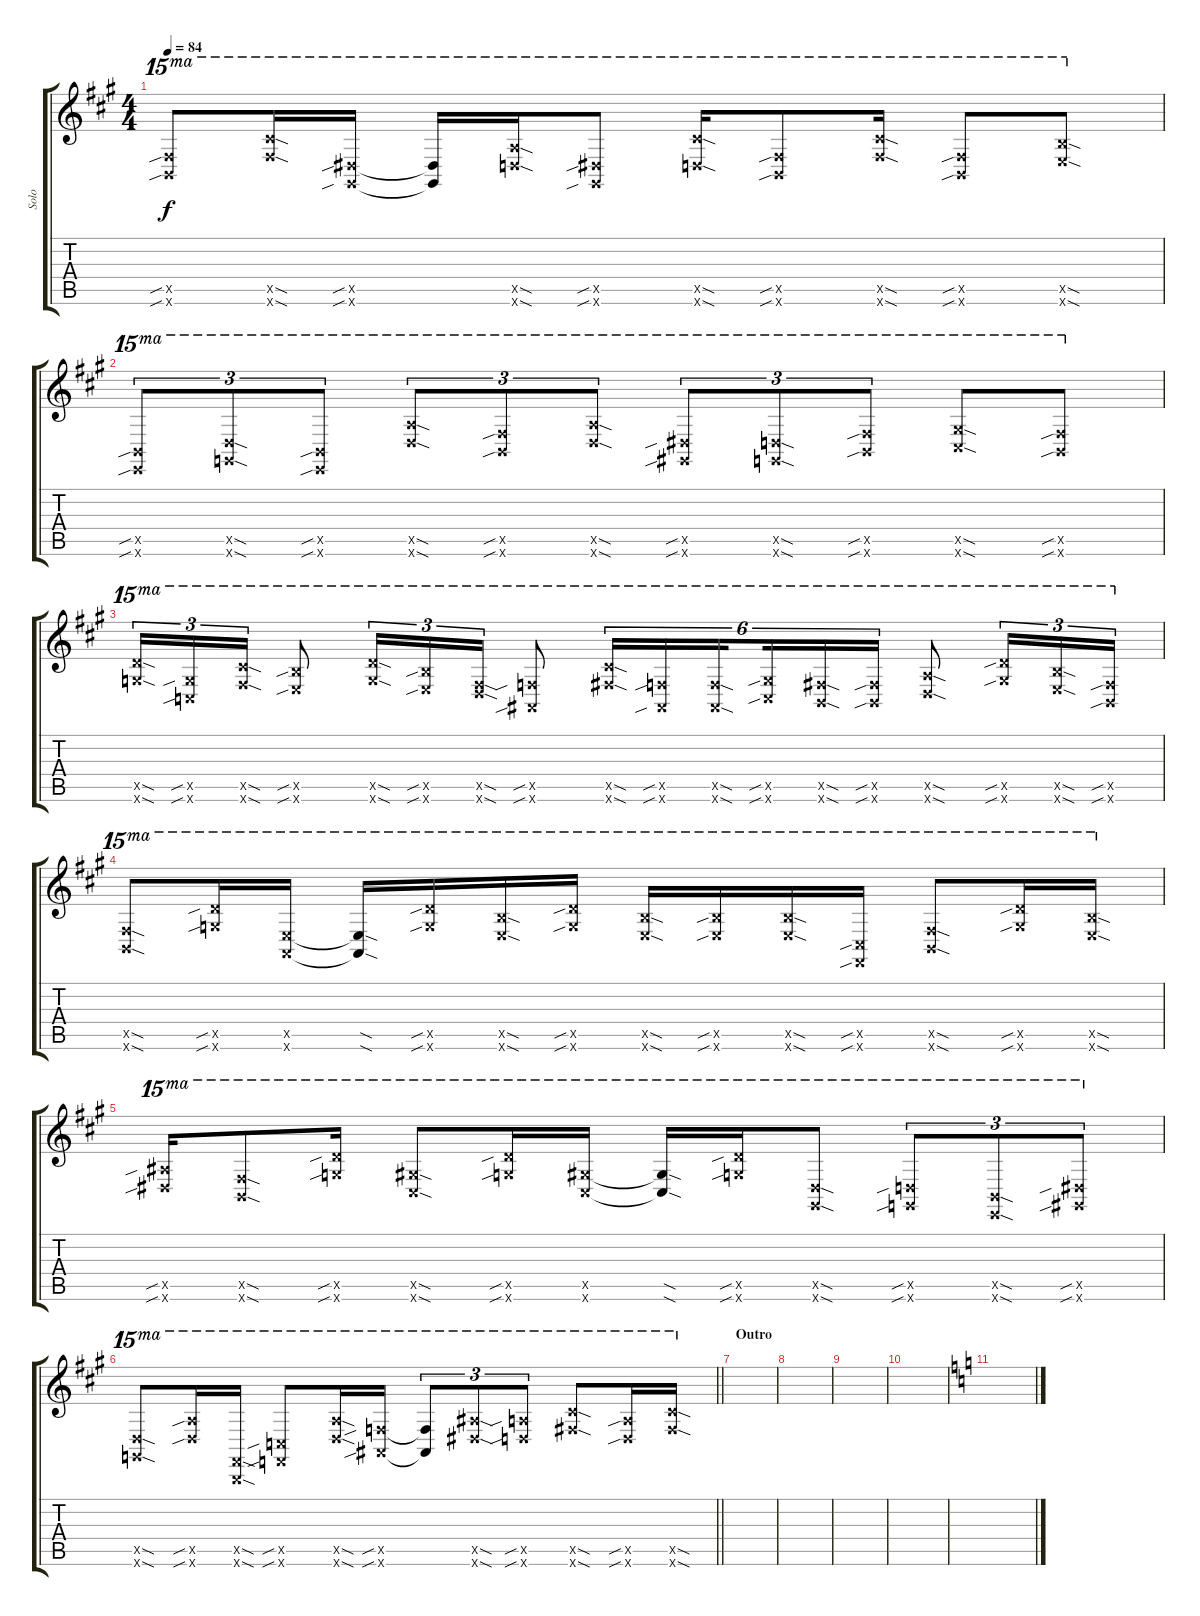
\track ("Solo" "Solo") {instrument distortionguitar}
\staff {score tabs}
\tuning (E4 B3 G3 D3 A2 E2) {hide}
\ts (4 4)
\tempo 84
\clef g2
\ks a
(21.5{sib x} 19.6{sib x}).8{ot 15ma dy f} (28.5{sod x} 26.6{sod x}).16{ot 15ma} (18.5{sib x} 16.6{sib x}).16{ot 15ma} (18.5{t} 16.6{t}).16{ot 15ma} (24.5{sod x} 22.6{sod x}).16{ot 15ma} (18.5{sib x} 16.6{sib x}).8{ot 15ma} (28.5{sod x} 22.6{sod x}).16{ot 15ma} (21.5{sib x} 19.6{sib x}).8{ot 15ma} (28.5{sod x} 26.6{sod x}).16{ot 15ma} (21.5{sib x} 19.6{sib x}).8{ot 15ma} (26.5{sod x} 24.6{sod x}).8{ot 15ma} |
(14.5{sib x} 12.6{sib x}).8{tu (3 2) ot 15ma} (17.5{sod x} 15.6{sod x}).8{tu (3 2) ot 15ma} (14.5{sib x} 12.6{sib x}).8{tu (3 2) ot 15ma} (24.5{sod x} 22.6{sod x}).8{tu (3 2) ot 15ma} (21.5{sib x} 19.6{sib x}).8{tu (3 2) ot 15ma} (24.5{sod x} 22.6{sod x}).8{tu (3 2) ot 15ma} (18.5{sib x} 16.6{sib x}).8{tu (3 2) ot 15ma} (17.5{sod x} 15.6{sod x}).8{tu (3 2) ot 15ma} (21.5{sib x} 19.6{sib x}).8{tu (3 2) ot 15ma} (23.5{sod x} 21.6{sod x}).8{ot 15ma} (21.5{sib x} 19.6{sib x}).8{ot 15ma} |
(29.5{sod x} 27.6{sod x}).16{tu (3 2) ot 15ma} (22.5{sib x} 20.6{sib x}).16{tu (3 2) ot 15ma} (28.5{sod x} 26.6{sod x}).16{tu (3 2) ot 15ma} (26.5{sib x} 24.6{sib x}).8{ot 15ma} (29.5{sod x} 27.6{sod x}).16{tu (3 2) ot 15ma} (26.5{sib x} 24.6{sib x}).16{tu (3 2) ot 15ma} (21.5{sod x} 22.6{sod x}).16{tu (3 2) ot 15ma} (20.5{sib x} 18.6{sib x}).8{ot 15ma} (28.5{sod x} 26.6{sod x}).16{tu (6 4) ot 15ma} (20.5{sib x} 18.6{sib x}).16{tu (6 4) ot 15ma} (20.5{sod x} 18.6{sod x}).16{tu (6 4) ot 15ma beam splitsecondary} (22.5{sib x} 20.6{sib x}).16{tu (6 4) ot 15ma} (21.5{sod x} 19.6{sod x}).16{tu (6 4) ot 15ma} (21.5{sib x} 19.6{sib x}).16{tu (6 4) ot 15ma} (24.5{sod x} 22.6{sod x}).8{ot 15ma} (29.5{sib x} 27.6{sib x}).16{tu (3 2) ot 15ma} (26.5{sod x} 24.6{sod x}).16{tu (3 2) ot 15ma} (21.5{sib x} 19.6{sib x}).16{tu (3 2) ot 15ma} |
(21.5{sod x} 19.6{sod x}).8{ot 15ma} (29.5{sib x} 27.6{sib x}).16{ot 15ma} (19.5{x} 17.6{x}).16{ot 15ma} (19.5{sod t} 17.6{sod t}).16{ot 15ma} (29.5{sib x} 27.6{sib x}).16{ot 15ma} (26.5{sod x} 24.6{sod x}).16{ot 15ma} (29.5{sib x} 27.6{sib x}).16{ot 15ma} (26.5{sod x} 24.6{sod x}).16{ot 15ma} (26.5{sib x} 24.6{sib x}).16{ot 15ma} (26.5{sod x} 24.6{sod x}).16{ot 15ma} (16.5{sib x} 14.6{sib x}).16{ot 15ma} (21.5{sod x} 19.6{sod x}).8{ot 15ma} (29.5{sib x} 27.6{sib x}).16{ot 15ma} (26.5{sod x} 24.6{sod x}).16{ot 15ma} |
(25.5{sib x} 23.6{sib x}).16{ot 15ma} (21.5{sod x} 19.6{sod x}).8{ot 15ma} (29.5{sib x} 27.6{sib x}).16{ot 15ma} (23.5{sod x} 21.6{sod x}).8{ot 15ma} (29.5{sib x} 27.6{sib x}).16{ot 15ma} (23.5{x} 21.6{x}).16{ot 15ma} (23.5{sod t} 21.6{sod t}).16{ot 15ma} (29.5{sib x} 27.6{sib x}).16{ot 15ma} (18.5{sod x} 16.6{sod x}).8{ot 15ma} (17.5{sib x} 15.6{sib x}).8{tu (3 2) ot 15ma} (14.5{sod x} 12.6{sod x}).8{tu (3 2) ot 15ma} (18.5{sib x} 16.6{sib x}).8{tu (3 2) ot 15ma} |
\barLineRight lightlight
(17.5{sod x} 15.6{sod x}).8{ot 15ma} (24.5{sib x} 22.6{sib x}).16{ot 15ma} (9.5{sod x} 7.6{sod x}).16{ot 15ma} (15.5{sib x} 13.6{sib x}).8{ot 15ma} (24.5{sod x} 22.6{sod x}).16{ot 15ma} (20.5{sib x} 18.6{sib x}).16{ot 15ma} (20.5{t} 18.6{t}).8{tu (3 2) ot 15ma} (25.5{sod x} 23.6{sod x}).8{tu (3 2) ot 15ma} (24.5{sib x} 22.6{sib x}).8{tu (3 2) ot 15ma} (28.5{sod x} 26.6{sod x}).8{ot 15ma} (24.5{sib x} 22.6{sib x}).16{ot 15ma} (28.5{sod x} 26.6{sod x}).16{ot 15ma} |
\section ("" "Outro")
|
|
|
|
\ks c
